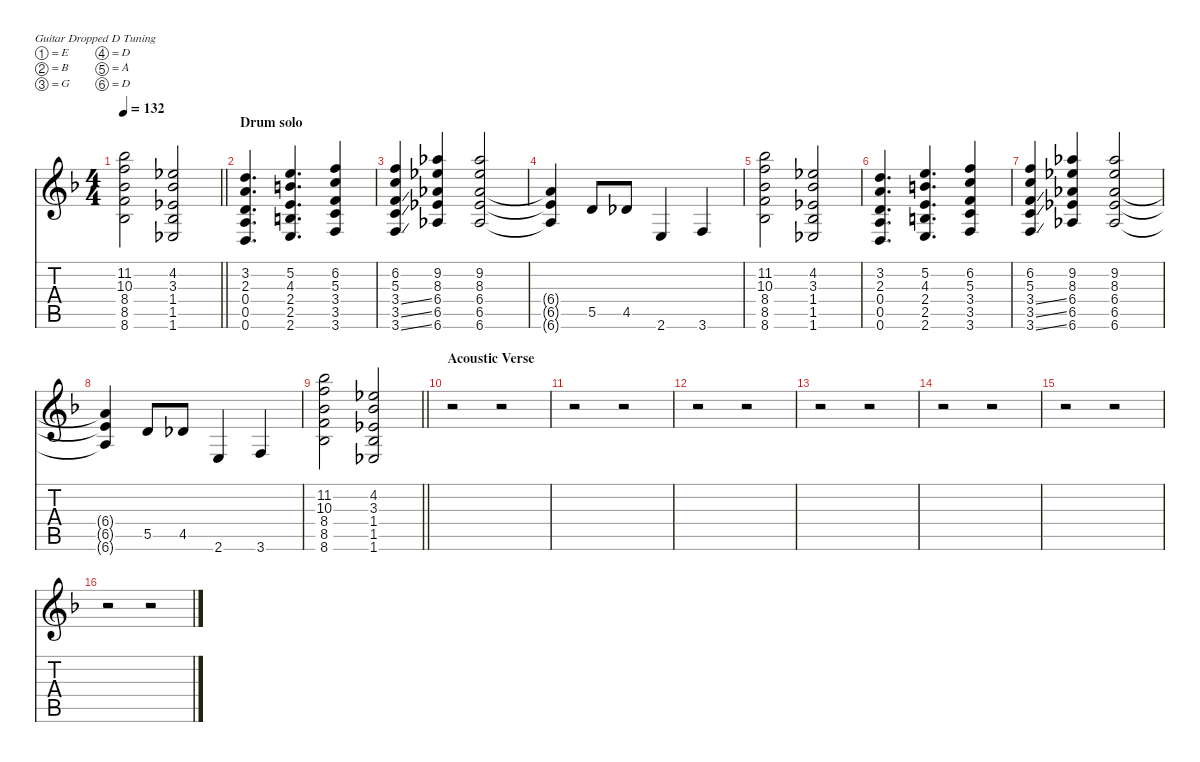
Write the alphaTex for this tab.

\defaultSystemsLayout 4
\hideDynamics
\bracketExtendMode nobrackets
\singleTrackTrackNamePolicy hidden
\multiTrackTrackNamePolicy hidden
\firstSystemTrackNameMode fullname
\firstSystemTrackNameOrientation horizontal
\otherSystemsTrackNameOrientation horizontal
\track ("Rhythm Guitar" "od.guit.") {instrument overdrivenguitar}
\staff {score tabs}
\tuning (E4 B3 G3 D3 A2 D2)
\ts (4 4)
\tempo 132
\clef g2
\barLineRight lightlight
\ks dminor
(11.2{acc b} 10.3{acc forcenatural} 8.4{acc b} 8.5{acc forcenatural} 8.6{acc b}).2{dy f beam Down} (4.2{acc b} 3.3{acc b} 1.4{acc b} 1.5{acc b} 1.6{acc b}).2{beam Up} |
\section ("" "Drum solo")
(3.2{acc forcenatural} 2.3{acc forcenatural} 0.4{acc forcenatural} 0.5{acc forcenatural} 0.6{acc forcenatural}).4{d beam Up} (5.2{acc forcenatural} 4.3{acc forcenatural} 2.4{acc forcenatural} 2.5{acc forcenatural} 2.6{acc forcenatural}).4{d beam Up} (6.2{acc forcenatural} 5.3{acc forcenatural} 3.4{acc forcenatural} 3.5{acc forcenatural} 3.6{acc forcenatural}).4{beam Up} |
(6.2{acc forcenatural} 5.3{acc forcenatural} 3.4{ss acc forcenatural} 3.5{ss acc forcenatural} 3.6{ss acc forcenatural}).4{beam Up} (9.2{acc b} 8.3{acc b} 6.4{acc b} 6.5{acc b} 6.6{acc b}).4{beam Up} (9.2{acc b} 8.3{acc b} 6.4{acc b} 6.5{acc b} 6.6{acc b}).2{beam Up} |
(6.4{t acc b} 6.5{t acc b} 6.6{t acc b}).4{beam Up} 5.5{acc forcenatural}.8{beam Up} 4.5{acc b}.8{beam Up} 2.6{acc forcenatural}.4{beam Up} 3.6{acc forcenatural}.4{beam Up} |
(11.2{acc b} 10.3{acc forcenatural} 8.4{acc b} 8.5{acc forcenatural} 8.6{acc b}).2{beam Down} (4.2{acc b} 3.3{acc b} 1.4{acc b} 1.5{acc b} 1.6{acc b}).2{beam Up} |
(3.2{acc forcenatural} 2.3{acc forcenatural} 0.4{acc forcenatural} 0.5{acc forcenatural} 0.6{acc forcenatural}).4{d beam Up} (5.2{acc forcenatural} 4.3{acc forcenatural} 2.4{acc forcenatural} 2.5{acc forcenatural} 2.6{acc forcenatural}).4{d beam Up} (6.2{acc forcenatural} 5.3{acc forcenatural} 3.4{acc forcenatural} 3.5{acc forcenatural} 3.6{acc forcenatural}).4{beam Up} |
(6.2{acc forcenatural} 5.3{acc forcenatural} 3.4{ss acc forcenatural} 3.5{ss acc forcenatural} 3.6{ss acc forcenatural}).4{beam Up} (9.2{acc b} 8.3{acc b} 6.4{acc b} 6.5{acc b} 6.6{acc b}).4{beam Up} (9.2{acc b} 8.3{acc b} 6.4{acc b} 6.5{acc b} 6.6{acc b}).2{beam Up} |
(6.4{t acc b} 6.5{t acc b} 6.6{t acc b}).4{beam Up} 5.5{acc forcenatural}.8{beam Up} 4.5{acc b}.8{beam Up} 2.6{acc forcenatural}.4{beam Up} 3.6{acc forcenatural}.4{beam Up} |
\barLineRight lightlight
(11.2{acc b} 10.3{acc forcenatural} 8.4{acc b} 8.5{acc forcenatural} 8.6{acc b}).2{beam Down} (4.2{acc b} 3.3{acc b} 1.4{acc b} 1.5{acc b} 1.6{acc b}).2{beam Up} |
\section ("" "Acoustic Verse")
r.2{beam Down} r.2{beam Down} |
r.2{beam Down} r.2{beam Down} |
r.2{beam Down} r.2{beam Down} |
r.2{beam Down} r.2{beam Down} |
r.2{beam Down} r.2{beam Down} |
r.2{beam Down} r.2{beam Down} |
r.2{beam Down} r.2{beam Down}
